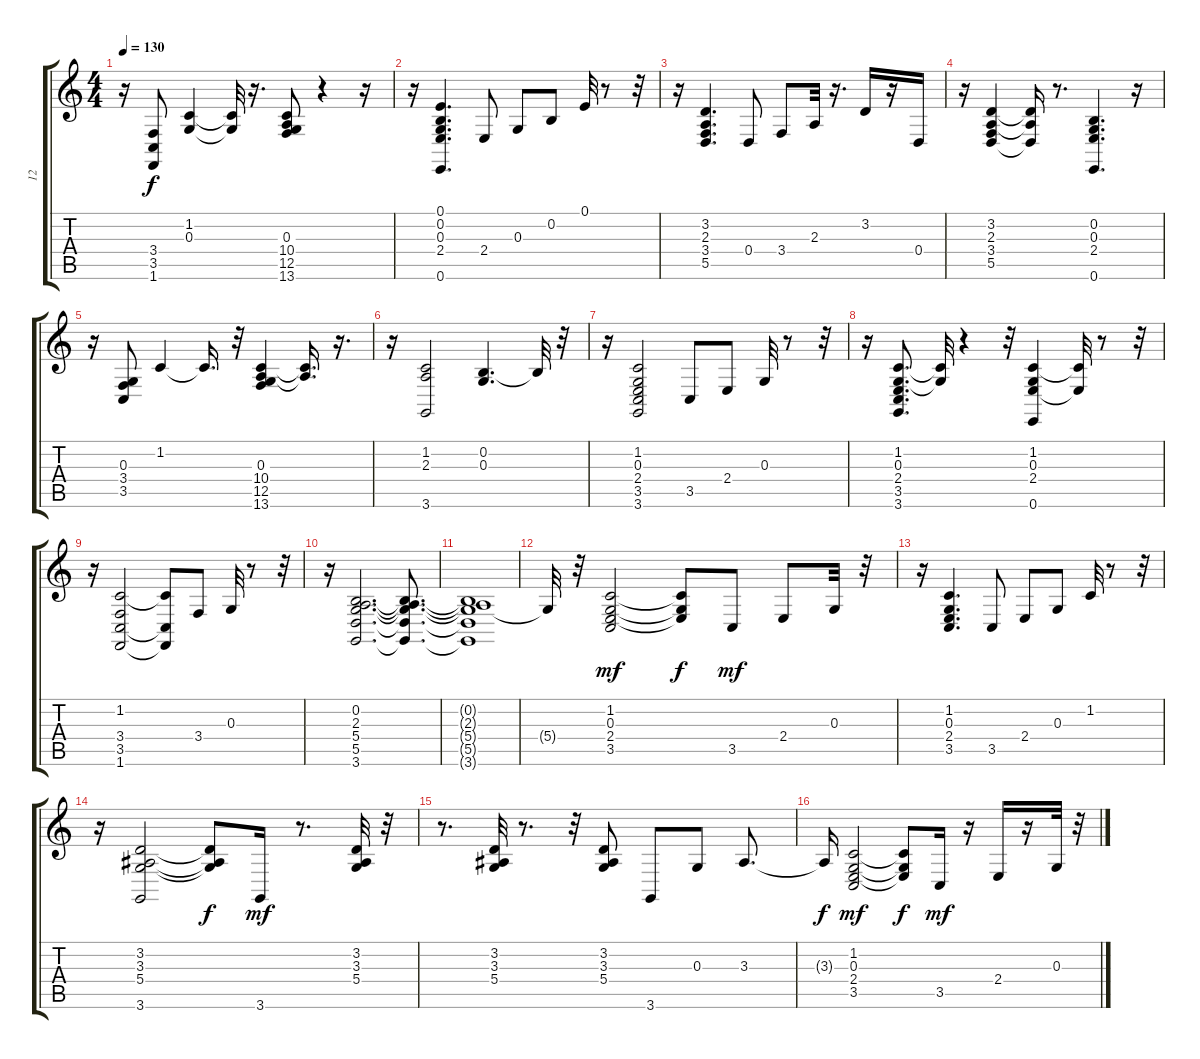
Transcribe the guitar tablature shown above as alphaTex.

\track ("12" "12") {instrument vibraphone}
\staff {score tabs}
\tuning (E4 B3 G3 D3 A2 E2) {hide}
\ts (4 4)
\tempo 130
\clef g2
\ks c
r.16{dy f} (3.4 3.5 1.6).8 (1.2 0.3).4 (1.2{t} 0.3{t}).32 r.16{d} (0.3 10.4 12.5 13.6).8 r.4 r.16 |
r.16 (0.1 0.2 0.3 2.4 0.6).4{d} 2.4.8 0.3.8 0.2.8 0.1.32 r.8 r.32 |
r.16 (3.2 2.3 3.4 5.5).4{d} 0.4.8 3.4.8 2.3.32 r.16{d} 3.2.16 r.16 0.4.16 |
r.16 (3.2 2.3 3.4 5.5).4 (3.2{t} 2.3{t} 5.5{t}).16 r.8{d} (0.2 0.3 2.4 0.6).4{d} r.16 |
r.16 (0.3 3.4 3.5).8 1.2.4 1.2{t}.16{d} r.32 (0.3 10.4 12.5 13.6).4 (10.4{t} 12.5{t}).16{d} r.16{d} |
r.16 (1.2 2.3 3.6).2 (0.2 0.3).4{d} 0.2{t}.32 r.32 |
r.16 (1.2 0.3 2.4 3.5 3.6).2 3.5.8 2.4.8 0.3.32 r.8 r.32 |
r.16 (1.2 0.3 2.4 3.5 3.6).8{d} (1.2{t} 0.3{t}).32 r.4 r.32 (1.2 0.3 2.4 0.6).4 (1.2{t} 2.4{t}).32 r.8 r.32 |
r.16 (1.2 3.4 3.5 1.6).2 (1.2{t} 3.5{t} 1.6{t}).8 3.4.8 0.3.32 r.8 r.32 |
r.16 (0.2 2.3 5.4 5.5 3.6).2{d} (0.2{t} 2.3{t} 5.4{t} 5.5{t} 3.6{t}).8{d} |
(0.2{t} 2.3{t} 5.4{t} 5.5{t} 3.6{t}).1 |
5.4{t}.32 r.32 (1.2 0.3 2.4 3.5).2{dy mf} (1.2{t} 0.3{t} 2.4{t}).8{dy f} 3.5.8{dy mf} 2.4.8 0.3.32 r.32 |
r.16 (1.2 0.3 2.4 3.5).4{d} 3.5.8 2.4.8 0.3.8 1.2.32 r.8 r.32 |
r.16 (3.2 3.3 5.4 3.6).2 (3.2{t} 3.3{t} 5.4{t}).8{dy f} 3.6.16{dy mf} r.8{d} (3.2 3.3 5.4).32 r.32 |
r.8{d} (3.2 3.3 5.4).32 r.8{d} r.32 (3.2 3.3 5.4).8 3.6.8 0.3.8 3.3.8{d} |
3.3{t}.16{dy f} (1.2 0.3 2.4 3.5).2{dy mf} (1.2{t} 0.3{t} 2.4{t}).8{dy f} 3.5.16{dy mf} r.16 2.4.16 r.16 0.3.32 r.32
